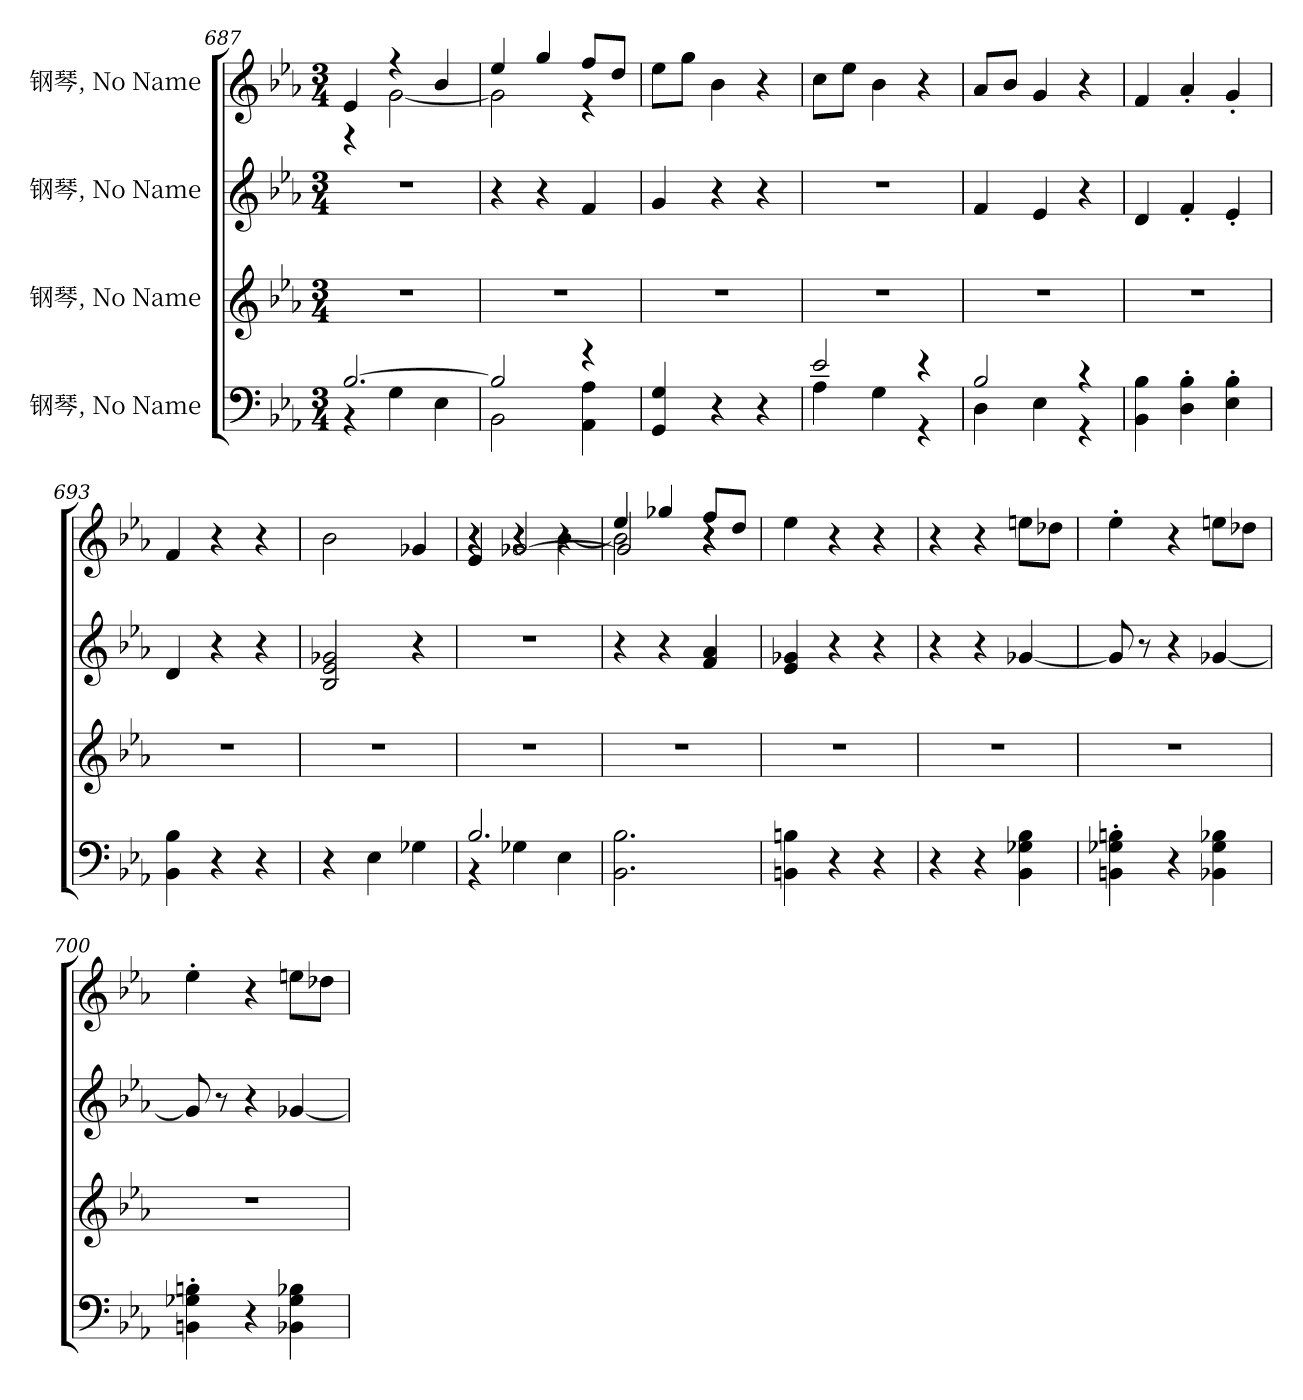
**kern	**kern	**kern	**kern
*part4	*part3	*part2	*part1
*staff4	*staff3	*staff2	*staff1
*I"钢琴, No Name	*I"钢琴, No Name	*I"钢琴, No Name	*I"钢琴, No Name
*clefF4	*clefG2	*clefG2	*clefG2
*k[b-e-a-]	*k[b-e-a-]	*k[b-e-a-]	*k[b-e-a-]
*M3/4	*M3/4	*M3/4	*M3/4
=687	=687	=687	=687
*^	*	*	*^
[2.B-/	4r	2.r	2.r	4e-/	4r
.	4G\	.	.	4r	[2g\
.	4E-\	.	.	4b-/	.
=688	=688	=688	=688	=688	=688
2B-/]	2BB-\	2.r	4r	4ee-/	2g\]
.	.	.	4r	4gg/	.
4r	4AA-\ 4A-\	.	4f/	8ff/L	4r
.	.	.	.	8dd/J	.
*v	*v	*	*	*v	*v
=689	=689	=689	=689
4GG/ 4G/	2.r	4g/	8ee-\L
.	.	.	8gg\J
4r	.	4r	4b-\
4r	.	4r	4r
=690	=690	=690	=690
*	*	*	*MM203
*^	*	*	*
2e-/	4A-\	2.r	2.r	8cc\L
.	.	.	.	8ee-\J
.	4G\	.	.	4b-\
4r	4r	.	.	4r
=691	=691	=691	=691	=691
*	*	*	*	*MM203
2B-/	4D\	2.r	4f/	8a-/L
.	.	.	.	8b-/J
.	4E-\	.	4e-/	4g/
4r	4r	.	4r	4r
*v	*v	*	*	*
!!LO:LB:g=z
=692	=692	=692	=692
*	*	*	*MM201
4BB-\ 4B-\	2.r	4d/	4f/
4D\' 4B-\'	.	4f'/	4a-'/
4E-\' 4B-\'	.	4e-'/	4g'/
=693	=693	=693	=693
4BB-\ 4B-\	2.r	4d/	4f/
4r	.	4r	4r
*	*	*	*MM187
4r	.	4r	4r
=694	=694	=694	=694
*	*	*	*MM203
4r	2.r	2B-/ 2e-/ 2g-X/	2b-\
4E-\	.	.	.
4G-X\	.	4r	4g-X/
=695	=695	=695	=695
*^	*	*	*^
*	*	*	*	*	*^
2.B-/	4r	2.r	2.r	4e-/	4r	4r
.	4G-X\	.	.	4r	4r	[2g-X/
.	4E-\	.	.	4r	[4b-\	.
*v	*v	*	*	*	*	*
=696	=696	=696	=696	=696	=696
2.BB-\ 2.B-\	2.r	4r	4ee-/	2b-\]	2g-/]
.	.	4r	4gg-X/	.	.
.	.	4f/ 4a-/	8ff/L	4r	4r
*	*	*	*MM194	*	*
.	.	.	8dd/J	.	.
*	*	*	*v	*v	*v
=697	=697	=697	=697
4BBn\ 4Bn\	2.r	4e-/ 4g-X/	4ee-\
4r	.	4r	4r
4r	.	4r	4r
=698	=698	=698	=698
*	*	*	*MM203
4r	2.r	4r	4r
4r	.	4r	4r
4BB-\ 4G-X\ 4B-\	.	[4g-X/	8een\L
.	.	.	8dd-X\J
=699	=699	=699	=699
4BBn\' 4G-X\' 4Bn\'	2.r	8g-/]	4ee-'\
.	.	8r	.
4r	.	4r	4r
4BB-X\ 4G-\ 4B-X\	.	[4g-X/	8een\L
.	.	.	8dd-X\J
!!LO:LB:g=z
=700	=700	=700	=700
4BBn\' 4G-X\' 4Bn\'	2.r	8g-/]	4ee-'\
.	.	8r	.
4r	.	4r	4r
4BB-X\ 4G-\ 4B-X\	.	[4g-X/	8een\L
.	.	.	8dd-X\J
=	=	=	=
*-	*-	*-	*-
